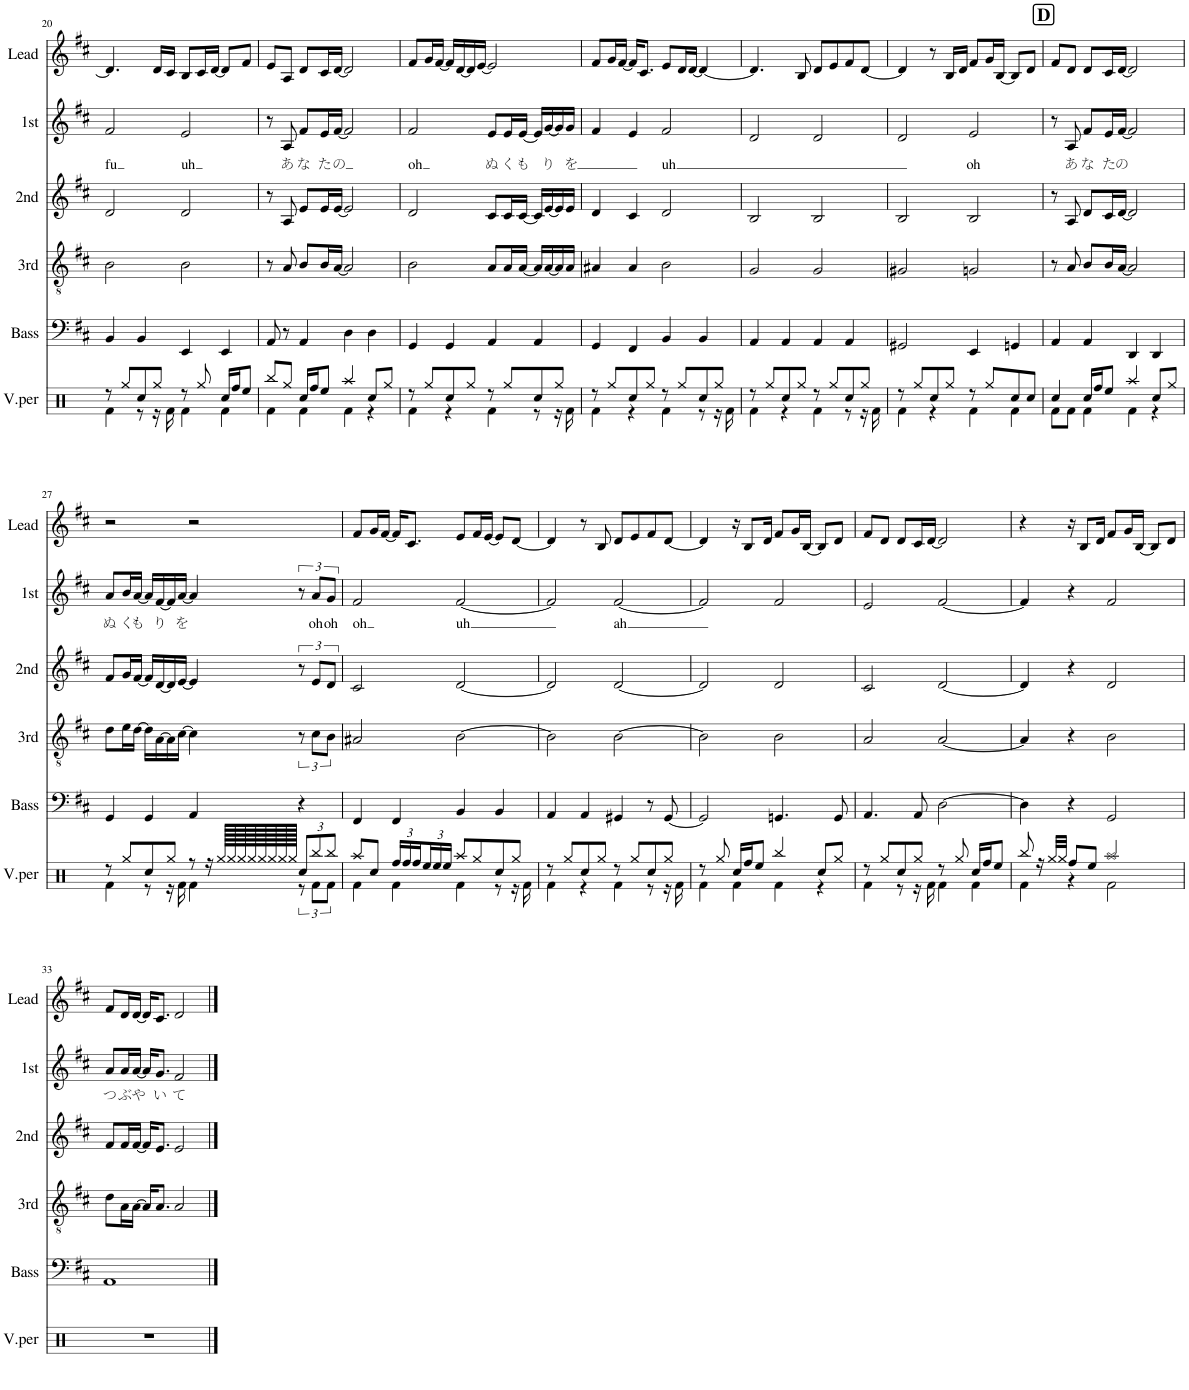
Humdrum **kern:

**kern	**kern	**kern	**kern	**kern	**text	**kern
*part6	*part5	*part4	*part3	*part2	*part2	*part1
*staff6	*staff5	*staff4	*staff3	*staff2	*staff2	*staff1
*I"V.per	*I"Bass	*I"3rd	*I"2nd	*I"1st	*	*I"Lead
*I'V.per	*I'Bass	*I'3rd	*I'2nd	*I'1st	*	*I'Lead
!!LO:PB:g=z
*clefX	*clefF4	*clefGv2	*clefG2	*clefG2	*	*clefG2
*k[]	*k[f#c#]	*k[f#c#]	*k[f#c#]	*k[f#c#]	*	*k[f#c#]
*M4/4	*M4/4	*M4/4	*M4/4	*M4/4	*	*M4/4
=20	=20	=20	=20	=20	=20	=20
*^	*	*	*	*	*	*
!	!	!	!	!	!	!LO:LY:b	!
8r	4Rf\	4BB/	2B\	2d/	2f#/	fu	4.d/]
8Rgg/L	.	.	.	.	.	.	.
8Rcc/	8r	4BB/	.	.	.	.	.
8Rgg/J	16r	.	.	.	.	.	16d/LL
.	16Rf\	.	.	.	.	.	16c#/JJ
!	!	!	!	!	!	!LO:LY:b	!
8r	4Rf\	4EE/	2B\	2d/	2e/	uh	8B/L
8Rgg/	.	.	.	.	.	.	16c#/L
.	.	.	.	.	.	.	[16d/JJ
16Rcc/LL	4Rf\	4EE/	.	.	.	.	8d/L]
16Rff/J	.	.	.	.	.	.	.
8Ree/J	.	.	.	.	.	.	8f#/J
=21	=21	=21	=21	=21	=21	=21	=21
8Rbb/L	4Rf\	8AA/	8r	8r	8r	.	8e/L
!	!	!	!	!	!	!LO:LY:b	!
8Rgg/J	.	8r	8A/	8A/	8A/	あ	8A/J
!	!	!	!	!	!	!LO:LY:b	!
16Rcc/LL	4Rf\	4AA/	8B/L	8e/L	8f#/L	な	8d/L
16Rff/J	.	.	.	.	.	.	.
!	!	!	!	!	!	!LO:LY:b	!
8Ree/J	.	.	16B/L	16e/L	16e/L	た	16c#/L
!	!	!	!	!	!	!LO:LY:b	!
.	.	.	[16A/JJ	[16e/JJ	[16f#/JJ	の	[16d/JJ
4Raa/	4Rf\	4D\	2A/]	2e/]	2f#/]	.	2d/]
8Rcc/L	4r	4D\	.	.	.	.	.
8Rgg/J	.	.	.	.	.	.	.
=22	=22	=22	=22	=22	=22	=22	=22
!	!	!	!	!	!	!LO:LY:b	!
8r	4Rf\	4GG/	2B\	2d/	2f#/	oh	8f#/L
8Rgg/L	.	.	.	.	.	.	16g/L
.	.	.	.	.	.	.	[16f#/JJ
8Rcc/	4r	4GG/	.	.	.	.	16f#/LL]
.	.	.	.	.	.	.	[16d/
8Rgg/J	.	.	.	.	.	.	16d/]
.	.	.	.	.	.	.	[16e/JJ
!	!	!	!	!	!	!LO:LY:b	!
8r	4Rf\	4AA/	8A/L	8c#/L	8e/L	ぬ	2e/]
!	!	!	!	!	!	!LO:LY:b	!
8Rgg/L	.	.	16A/L	16c#/L	16e/L	く	.
!	!	!	!	!	!	!LO:LY:b	!
.	.	.	[16A/JJ	[16c#/JJ	[16e/JJ	も	.
8Rcc/	8r	4AA/	16A/LL]	16c#/LL]	16e/LL]	.	.
!	!	!	!	!	!	!LO:LY:b	!
.	.	.	[16A/	[16e/	[16g/	り	.
8Rgg/J	16r	.	16A/]	16e/]	16g/]	.	.
!	!	!	!	!	!	!LO:LY:b	!
.	16Rf\	.	16A/JJ	16e/JJ	16g/JJ	を	.
=23	=23	=23	=23	=23	=23	=23	=23
8r	4Rf\	4GG/	4A#X/	4d/	4f#/	.	8f#/L
8Rgg/L	.	.	.	.	.	.	16g/L
.	.	.	.	.	.	.	[16f#/JJ
8Rcc/	4r	4FF#/	4A#/	4c#/	4e/	.	16f#/KL]
.	.	.	.	.	.	.	8.c#/J
8Rgg/J	.	.	.	.	.	.	.
!	!	!	!	!	!	!LO:LY:b	!
8r	4Rf\	4BB/	2B\	2d/	2f#/	uh	8e/L
8Rgg/L	.	.	.	.	.	.	16d/L
.	.	.	.	.	.	.	[16d/JJ
8Rcc/	8r	4BB/	.	.	.	.	4d/_
8Rgg/J	16r	.	.	.	.	.	.
.	16Rf\	.	.	.	.	.	.
=24	=24	=24	=24	=24	=24	=24	=24
8r	4Rf\	4AA/	2G/	2B/	2d/	.	4.d/]
8Rgg/L	.	.	.	.	.	.	.
8Rcc/	4r	4AA/	.	.	.	.	.
8Rgg/J	.	.	.	.	.	.	8B/
8r	4Rf\	4AA/	2G/	2B/	2d/	.	8d/L
8Rgg/L	.	.	.	.	.	.	8e/
8Rcc/	8r	4AA/	.	.	.	.	8f#/
8Rgg/J	16r	.	.	.	.	.	[8d/J
.	16Rf\	.	.	.	.	.	.
=25	=25	=25	=25	=25	=25	=25	=25
8r	4Rf\	2GG#X/	2G#X/	2B/	2d/	.	4d/]
8Rgg/L	.	.	.	.	.	.	.
8Rcc/	4r	.	.	.	.	.	8r
8Rgg/J	.	.	.	.	.	.	16B/LL
.	.	.	.	.	.	.	16d/JJ
!	!	!	!	!	!	!LO:LY:b	!
8r	4Rf\	4EE/	2Gn/	2B/	2e/	oh	8f#/L
8Rgg/L	.	.	.	.	.	.	16g/L
.	.	.	.	.	.	.	[16B/JJ
8Rcc/	4Rf\	4GGn/	.	.	.	.	8B/L]
8Rcc/J	.	.	.	.	.	.	8d/J
!!LO:REH:place=s1:a:B:cj:fs=14:t=D
=26	=26	=26	=26	=26	=26	=26	=26
4Rcc/	8Rf\L	4AA/	8r	8r	8r	.	8f#/L
!	!	!	!	!	!	!LO:LY:b	!
.	8Rf\J	.	8A/	8A/	8A/	あ	8d/J
!	!	!	!	!	!	!LO:LY:b	!
16Rcc/LL	4Rf\	4AA/	8B/L	8d/L	8f#/L	な	8d/L
16Rff/J	.	.	.	.	.	.	.
!	!	!	!	!	!	!LO:LY:b	!
8Ree/J	.	.	16B/L	16c#/L	16e/L	た	16c#/L
!	!	!	!	!	!	!LO:LY:b	!
.	.	.	[16A/JJ	[16d/JJ	[16f#/JJ	の	[16d/JJ
4Raa/	4Rf\	4DD/	2A/]	2d/]	2f#/]	.	2d/]
8Rcc/L	4r	4DD/	.	.	.	.	.
8Rgg/J	.	.	.	.	.	.	.
!!LO:LB:g=z
=27	=27	=27	=27	=27	=27	=27	=27
!	!	!	!	!	!	!LO:LY:b	!
8r	4Rf\	4GG/	8d\L	8f#/L	8a/L	ぬ	2r
!	!	!	!	!	!	!LO:LY:b	!
8Rgg/L	.	.	16e\L	16g/L	16b/L	く	.
!	!	!	!	!	!	!LO:LY:b	!
.	.	.	[16d\JJ	[16f#/JJ	[16a/JJ	も	.
8Rcc/	8r	4GG/	16d\LL]	16f#/LL]	16a/LL]	.	.
!	!	!	!	!	!	!LO:LY:b	!
.	.	.	[16A\	[16d/	[16f#/	り	.
8Rgg/J	16r	.	16A\]	16d/]	16f#/]	.	.
!	!	!	!	!	!	!LO:LY:b	!
.	16Rf\	.	[16c#\JJ	[16e/JJ	[16a/JJ	を	.
8r	4Rf\	4AA/	4c#\]	4e/]	4a/]	.	2r
16r	.	.	.	.	.	.	.
128Rgg/LLLLL	.	.	.	.	.	.	.
128Rgg/	.	.	.	.	.	.	.
128Rgg/	.	.	.	.	.	.	.
128Rgg/	.	.	.	.	.	.	.
128Rgg/	.	.	.	.	.	.	.
128Rgg/	.	.	.	.	.	.	.
128Rgg/	.	.	.	.	.	.	.
128Rgg/JJJJJ	.	.	.	.	.	.	.
*Xbrackettup	*brackettup	*	*	*	*	*	*
12Rcc/L	12r	4r	12r	12r	12r	.	.
!	!	!	!	!	!	!LO:LY:b	!
12Rbb/	12Rf\L	.	12c#\L	12e/L	12a/L	oh	.
!	!	!	!	!	!	!LO:LY:b	!
12Rbb/J	12Rf\J	.	12B\J	12d/J	12g/J	oh	.
=28	=28	=28	=28	=28	=28	=28	=28
!	!	!	!	!	!	!LO:LY:b	!
8Raa/L	4Rf\	4FF#/	2A#X/	2c#/	2f#/	oh	8f#/L
8Rcc/J	.	.	.	.	.	.	16g/L
.	.	.	.	.	.	.	[16f#/JJ
*Xbrackettup	*	*	*	*	*	*	*
24Rff/LL	4Rf\	4FF#/	.	.	.	.	16f#/KL]
24Rff/	.	.	.	.	.	.	.
.	.	.	.	.	.	.	8.c#/J
24Rff/	.	.	.	.	.	.	.
24Ree/	.	.	.	.	.	.	.
24Ree/	.	.	.	.	.	.	.
24Ree/JJ	.	.	.	.	.	.	.
!	!	!	!	!	!	!LO:LY:b	!
8Raa/L	4Rf\	4BB/	[2B\	[2d/	[2f#/	uh	8e/L
8Rgg/	.	.	.	.	.	.	16f#/L
.	.	.	.	.	.	.	[16e/JJ
8Rcc/	8r	4BB/	.	.	.	.	8e/L]
8Rgg/J	16r	.	.	.	.	.	[8d/J
.	16Rf\	.	.	.	.	.	.
=29	=29	=29	=29	=29	=29	=29	=29
8r	4Rf\	4AA/	2B\]	2d/]	2f#/]	.	4d/]
8Rgg/L	.	.	.	.	.	.	.
8Rcc/	4r	4AA/	.	.	.	.	8r
8Rgg/J	.	.	.	.	.	.	8B/
!	!	!	!	!	!	!LO:LY:b	!
8r	4Rf\	4GG#X/	[2B\	[2d/	[2f#/	ah	8d/L
8Rgg/L	.	.	.	.	.	.	8e/
8Rcc/	8r	8r	.	.	.	.	8f#/
8Rgg/J	16r	[8GG#/	.	.	.	.	[8d/J
.	16Rf\	.	.	.	.	.	.
=30	=30	=30	=30	=30	=30	=30	=30
8r	4Rf\	2GG#/]	2B\]	2d/]	2f#/]	.	4d/]
8Rgg/	.	.	.	.	.	.	.
16Rcc/LL	4Rf\	.	.	.	.	.	16r
16Rff/J	.	.	.	.	.	.	8B/L
8Ree/J	.	.	.	.	.	.	.
.	.	.	.	.	.	.	16d/Jk
4Rbb/	4Rf\	4.GGn/	2B\	2d/	2f#/	.	8f#/L
.	.	.	.	.	.	.	16g/L
.	.	.	.	.	.	.	[16B/JJ
8Rcc/L	4r	.	.	.	.	.	8B/L]
8Rgg/J	.	8GG/	.	.	.	.	8d/J
=31	=31	=31	=31	=31	=31	=31	=31
8r	4Rf\	4.AA/	2A/	2c#/	2e/	.	8f#/L
8Rgg/L	.	.	.	.	.	.	8d/J
8Rcc/	8r	.	.	.	.	.	8d/L
8Rgg/J	16r	8AA/	.	.	.	.	16c#/L
.	16Rf\	.	.	.	.	.	[16d/JJ
8r	4Rf\	[2D\	[2A/	[2d/	[2f#/	.	2d/]
8Rgg/	.	.	.	.	.	.	.
16Rcc/LL	4Rf\	.	.	.	.	.	.
16Rff/J	.	.	.	.	.	.	.
8Ree/J	.	.	.	.	.	.	.
=32	=32	=32	=32	=32	=32	=32	=32
8Rbb/	4Rf\	4D\]	4A/]	4d/]	4f#/]	.	4r
16r	.	.	.	.	.	.	.
32Rgg/LLL	.	.	.	.	.	.	.
32Rgg/JJJ	.	.	.	.	.	.	.
8Rff/L	4r	4r	4r	4r	4r	.	16r
.	.	.	.	.	.	.	8B/L
8Ree/J	.	.	.	.	.	.	.
.	.	.	.	.	.	.	16d/Jk
2Raa/	2Rf\	2GG/	2B\	2d/	2f#/	.	8f#/L
.	.	.	.	.	.	.	16g/L
.	.	.	.	.	.	.	[16B/JJ
.	.	.	.	.	.	.	8B/L]
.	.	.	.	.	.	.	8d/J
*v	*v	*	*	*	*	*	*
!!LO:LB:g=z
=33	=33	=33	=33	=33	=33	=33
!	!	!	!	!	!LO:LY:b	!
1r	1AA	8d\L	8f#/L	8a/L	つ	8f#/L
!	!	!	!	!	!LO:LY:b	!
.	.	16A\L	16f#/L	16a/L	ぶ	16d/L
!	!	!	!	!	!LO:LY:b	!
.	.	[16A\JJ	[16f#/JJ	[16a/JJ	や	[16d/JJ
.	.	16A/KL]	16f#/KL]	16a/KL]	.	16d/KL]
!	!	!	!	!	!LO:LY:b	!
.	.	8.A/J	8.e/J	8.g/J	い	8.c#/J
!	!	!	!	!	!LO:LY:b	!
.	.	2A/	2e/	2f#/	て	2d/
==	==	==	==	==	==	==
*-	*-	*-	*-	*-	*-	*-
